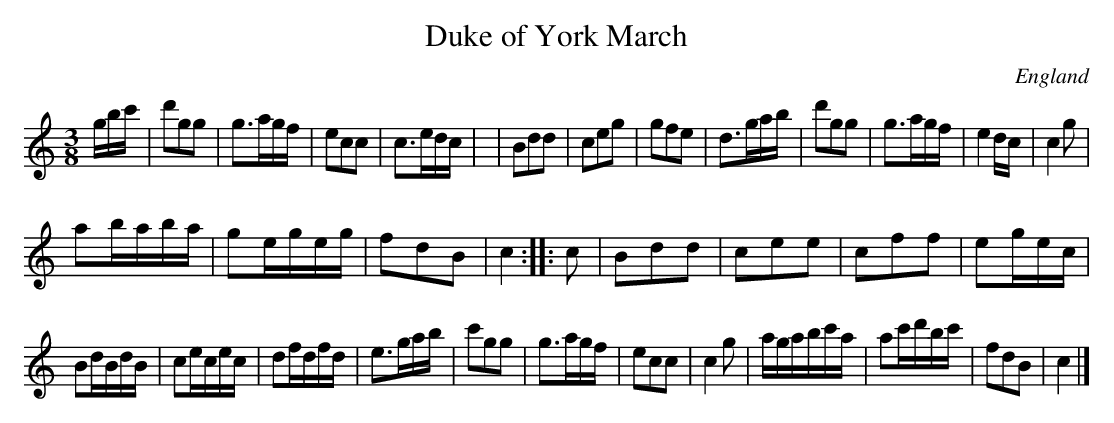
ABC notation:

X:1
T:Duke of York March
L:1/16
M:3/8
O:England
K:C major
gbc' |\
d'2g2g2 | g3agf  | e2c2c2 | c3edc | |\
B2d2d2  | c2e2g2 | g2f2e2 | d3gab |\
d'2g2g2 | g3agf  | e4dc   | c4g2 |
a2baba  | g2egeg | f2d2B2 | c4 :: \
c2 |\
B2d2d2  | c2e2e2    | c2f2f2 | e2gec |
B2dBdB  | c2ecec    | d2fdfd | e3gab |\
c'2g2g2 | g3agf     | e2c2c2 | c4 g2 |\
agabc'a | a2c'd'bc' | f2d2B2 | c4 |]
